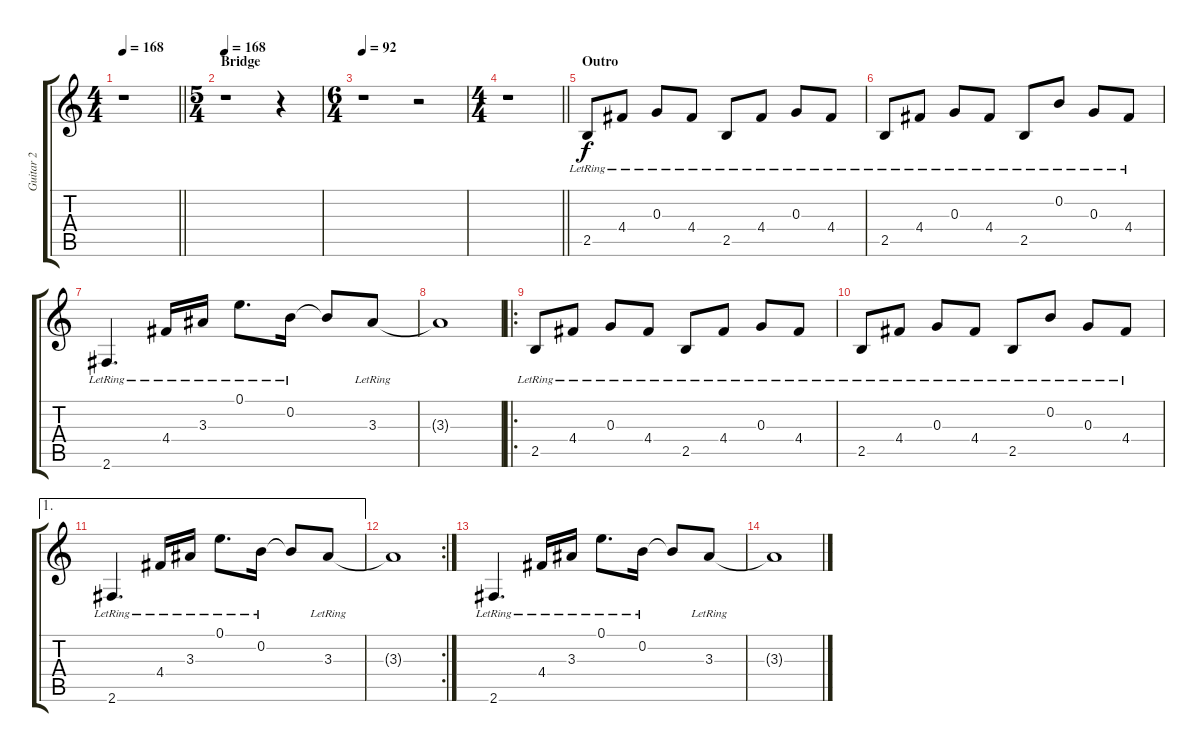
\track ("Guitar 2" "Guitar 2") {instrument acousticguitarsteel}
\staff {score tabs}
\tuning (E4 B3 G3 D3 A2 E2) {hide}
\ts (4 4)
\tempo 168
\clef g2
\barLineRight lightlight
\ks c
r.1{dy f} |
\ts (5 4)
\section ("" "Bridge")
\tempo 168
r.1 r.4 |
\ts (6 4)
\tempo 92
r.1 r.2 |
\ts (4 4)
\barLineRight lightlight
r.1 |
\section ("" "Outro")
2.5{lr}.8 4.4{lr}.8 0.3{lr}.8 4.4{lr}.8 2.5{lr}.8 4.4{lr}.8 0.3{lr}.8 4.4{lr}.8 |
2.5{lr}.8 4.4{lr}.8 0.3{lr}.8 4.4{lr}.8 2.5{lr}.8 0.2{lr}.8 0.3{lr}.8 4.4{lr}.8 |
2.6{lr}.4{d} 4.4{lr}.16 3.3{lr}.16 0.1{lr}.8{d} 0.2{lr}.16 0.2{t}.8 3.3{lr}.8 |
3.3{t}.1 |
\ro
2.5{lr}.8 4.4{lr}.8 0.3{lr}.8 4.4{lr}.8 2.5{lr}.8 4.4{lr}.8 0.3{lr}.8 4.4{lr}.8 |
2.5{lr}.8 4.4{lr}.8 0.3{lr}.8 4.4{lr}.8 2.5{lr}.8 0.2{lr}.8 0.3{lr}.8 4.4{lr}.8 |
\ae 1
2.6{lr}.4{d} 4.4{lr}.16 3.3{lr}.16 0.1{lr}.8{d} 0.2{lr}.16 0.2{t}.8 3.3{lr}.8 |
\rc 2
3.3{t}.1 |
2.6{lr}.4{d} 4.4{lr}.16 3.3{lr}.16 0.1{lr}.8{d} 0.2{lr}.16 0.2{t}.8 3.3{lr}.8 |
3.3{t}.1
